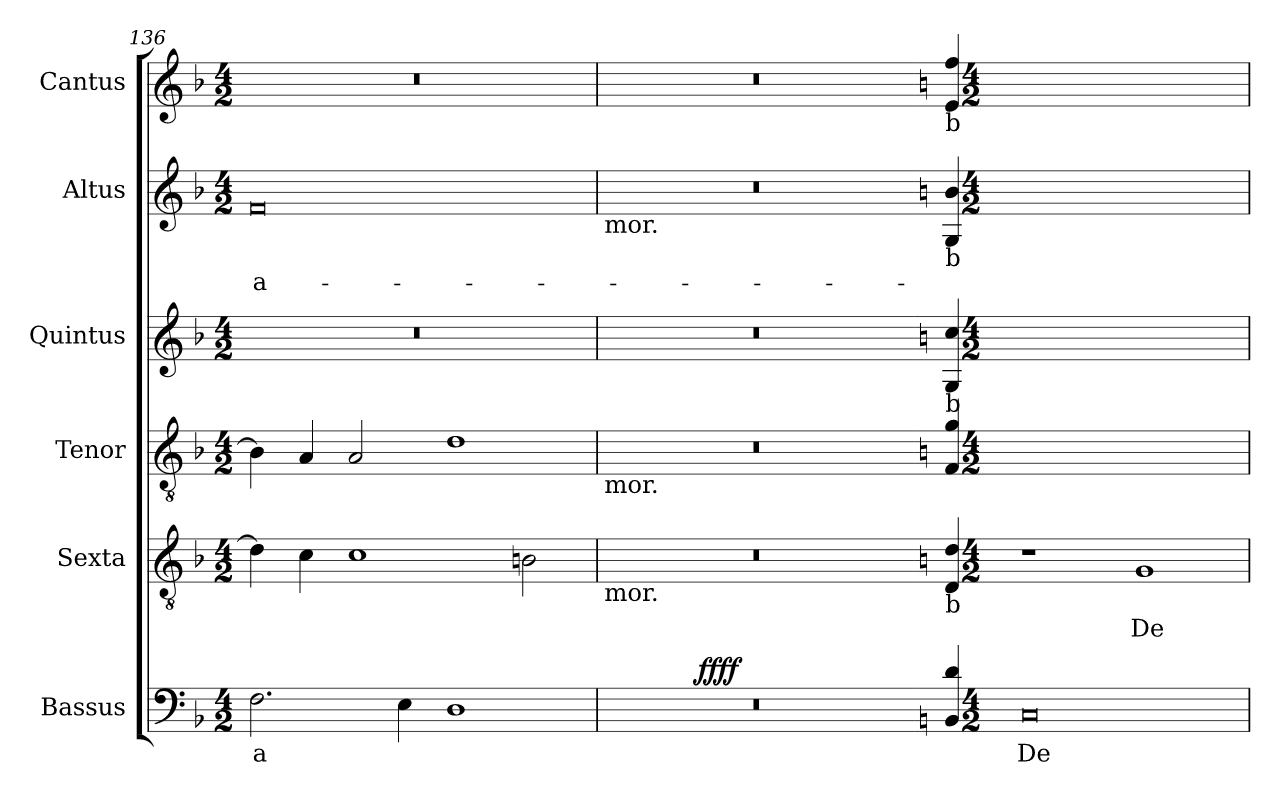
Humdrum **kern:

**kern	**text	**dynam	**kern	**text	**kern	**dynam	**kern	**kern	**text	**kern
*part6	*part6	*part6	*part5	*part5	*part4	*part4	*part3	*part2	*part2	*part1
*staff6	*staff6	*staff6	*staff5	*staff5	*staff4	*staff4	*staff3	*staff2	*staff2	*staff1
*I"Bassus	*	*	*I"Sexta	*	*I"Tenor	*	*I"Quintus	*I"Altus	*	*I"Cantus
*I'Bassus	*	*	*I'Sexta	*	*I'Tenor	*	*I'Quintus	*I'Altus	*	*I'Cantus
*clefF4	*	*	*clefGv2	*	*clefGv2	*	*clefG2	*clefG2	*	*clefG2
*k[b-]	*	*	*k[b-]	*	*k[b-]	*	*k[b-]	*k[b-]	*	*k[b-]
*F:	*	*	*F:	*	*F:	*	*F:	*F:	*	*F:
*M4/2	*	*	*M4/2	*	*M4/2	*	*M4/2	*M4/2	*	*M4/2
=136	=136	=136	=136	=136	=136	=136	=136	=136	=136	=136
!	!LO:LY:b:cj	!	!	!	!	!	!	!	!LO:LY:b:cj	!
2.F\	a	.	4d\]	.	4B-\]	.	0r	0f	a-	0r
.	.	.	4c\	.	4A/	.	.	.	.	.
.	.	.	1c	.	2A/	.	.	.	.	.
4E\	.	.	.	.	.	.	.	.	.	.
1D	.	.	.	.	1d	.	.	.	.	.
.	.	.	2B\	.	.	.	.	.	.	.
=137	=137	=137	=137	=137	=137	=137	=137	=137	=137	=137
*^	*	*	*	*	*^	*	*	*	*	*
!	!	!	!	!	!	!	!	!	!	!LO:TX:b:t=mor.	!	!
!	!	!	!	!	!	!LO:TX:b:t=mor.	!	!	!	!	!	!
!	!	!	!	!LO:TX:b:t=mor.	!	!	!	!	!	!	!	!
0r	4ryy	.	.	0r	.	0r	4ryy	.	0r	0r	.	0r
.	8ryy	.	.	.	.	.	8ryy	.	.	.	.	.
.	32ryy	.	.	.	.	.	32ryy	.	.	.	.	.
!	!	!	!LO:DY:b	!	!	!	!	!LO:DY:a	!	!	!	!
!	!	!	!	!	!	!	!	!LO:DY:n=1:b	!	!	!	!
.	1ryy	.	ffff	.	.	.	1ryy	fz fz	.	.	.	.
.	2ryy	.	.	.	.	.	2ryy	.	.	.	.	.
.	16.ryy	.	.	.	.	.	16.ryy	.	.	.	.	.
*v	*v	*	*	*	*	*v	*v	*	*	*	*	*
!!LO:PB:g=z
=138	=138	=138	=138	=138	=138	=138	=138	=138!	=138	=138
*k[]	*	*	*k[]	*	*k[]	*	*k[]	*k[]	*	*k[]
*C:	*	*	*C:	*	*C:	*	*C:	*C:	*	*C:
*^	*	*	*	*	*^	*	*	*	*	*
!	!	!	!	!	!	!	!	!	!	!	!	!LO:TX:b:t=b
!	!	!	!	!	!	!	!	!	!	!LO:TX:b:t=b	!	!
!	!	!	!	!	!	!	!	!	!LO:TX:b:t=b	!	!	!
!	!	!	!	!	!	!LO:TX:b:t=b	!	!	!	!	!	!
!	!	!	!	!LO:TX:b:t=b	!	!	!	!	!	!	!	!
!LO:TX:b:t=b	!	!	!	!	!	!	!	!	!	!	!	!
*v	*v	*	*	*	*	*v	*v	*	*	*	*	*
4d/ 4BB/	.	.	4d/ 4D/	.	4g/ 4F/	.	4cc/ 4G/	4b/ 4G/	.	4ff/ 4e/
*M4/2	*	*	*M4/2	*	*M4/2	*	*M4/2	*M4/2	*	*M4/2
!	!LO:LY:b:cj	!	!	!	!	!	!	!	!	!
0C	De	.	1r	.	0ryy	.	0ryy	0ryy	.	0ryy
!	!	!	!	!LO:LY:b:cj	!	!	!	!	!	!
.	.	.	1G	De	.	.	.	.	.	.
=	=	=	=	=	=	=	=	=	=	=
*-	*-	*-	*-	*-	*-	*-	*-	*-	*-	*-
